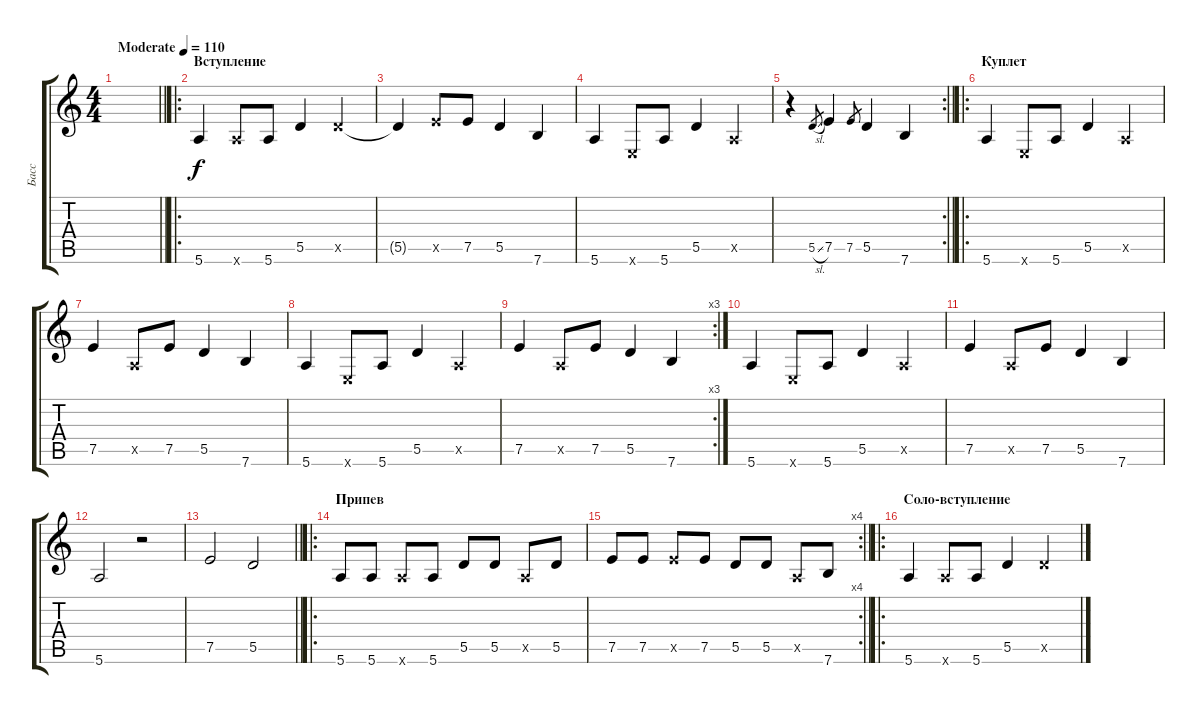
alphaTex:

\track ("Басс" "Басс") {instrument electricbasspick}
\staff {score tabs}
\tuning (E4 B3 G3 D3 A2 E2) {hide}
\ts (4 4)
\tempo (110 "Moderate")
\clef g2
\barLineRight lightlight
\ks c
|
\ro
\section ("" "Вступление")
5.6.4{volume 7} 5.6{x}.8 5.6.8 5.5.4 5.5{x}.4 |
5.5{t}.4 7.5{x}.8 7.5.8 5.5.4 7.6.4 |
5.6.4 0.6{x}.8 5.6.8 5.5.4 0.5{x}.4 |
\rc 2
\barLineRight lightlight
r.4 5.5{sl}.8{gr} 7.5.4 7.5.8{gr} 5.5.4 7.6.4 |
\ro
\section ("" "Куплет")
5.6.4 0.6{x}.8 5.6.8 5.5.4 0.5{x}.4 |
7.5.4 0.5{x}.8 7.5.8 5.5.4 7.6.4 |
5.6.4 0.6{x}.8 5.6.8 5.5.4 0.5{x}.4 |
\rc 3
7.5.4 0.5{x}.8 7.5.8 5.5.4 7.6.4 |
5.6.4 0.6{x}.8 5.6.8 5.5.4 0.5{x}.4 |
7.5.4 0.5{x}.8 7.5.8 5.5.4 7.6.4 |
5.6.2 r.2 |
\barLineRight lightlight
7.5.2 5.5.2 |
\ro
\section ("" "Припев")
5.6.8 5.6.8 5.6{x}.8 5.6.8 5.5.8 5.5.8 0.5{x}.8 5.5.8 |
\rc 4
\barLineRight lightlight
7.5.8 7.5.8 7.5{x}.8 7.5.8 5.5.8 5.5.8 0.5{x}.8 7.6.8 |
\ro
\section ("" "Соло-вступление")
5.6.4 5.6{x}.8 5.6.8 5.5.4 5.5{x}.4
